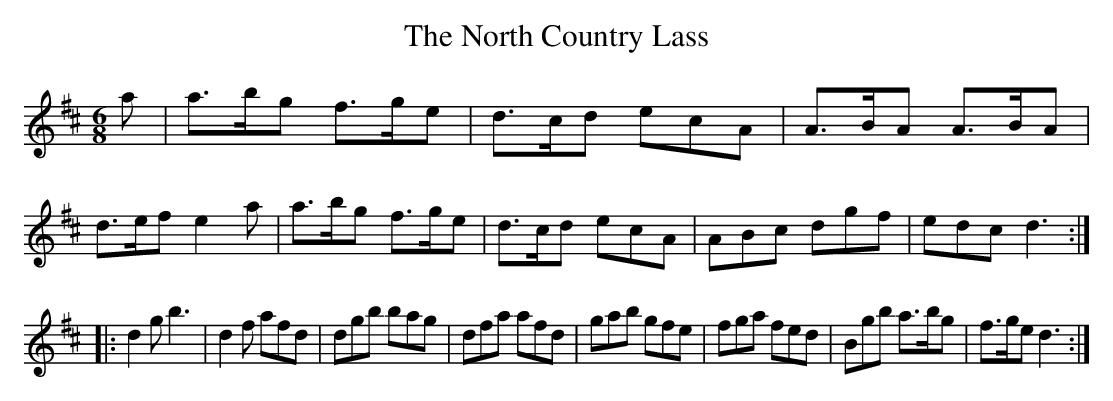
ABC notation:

X:1
T:North Country Lass, The
M:6/8
L:1/8
K:D
a | a>bg f>ge | d>cd ecA | A>BA A>BA | d>ef e2a | a>bg f>ge | d>cd ecA | ABc dgf | edc d3 :|
|: d2g b3 | d2f afd | dgb bag | dfa afd | gab gfe | fga fed | Bgb a>bg | f>ge d3 :|
